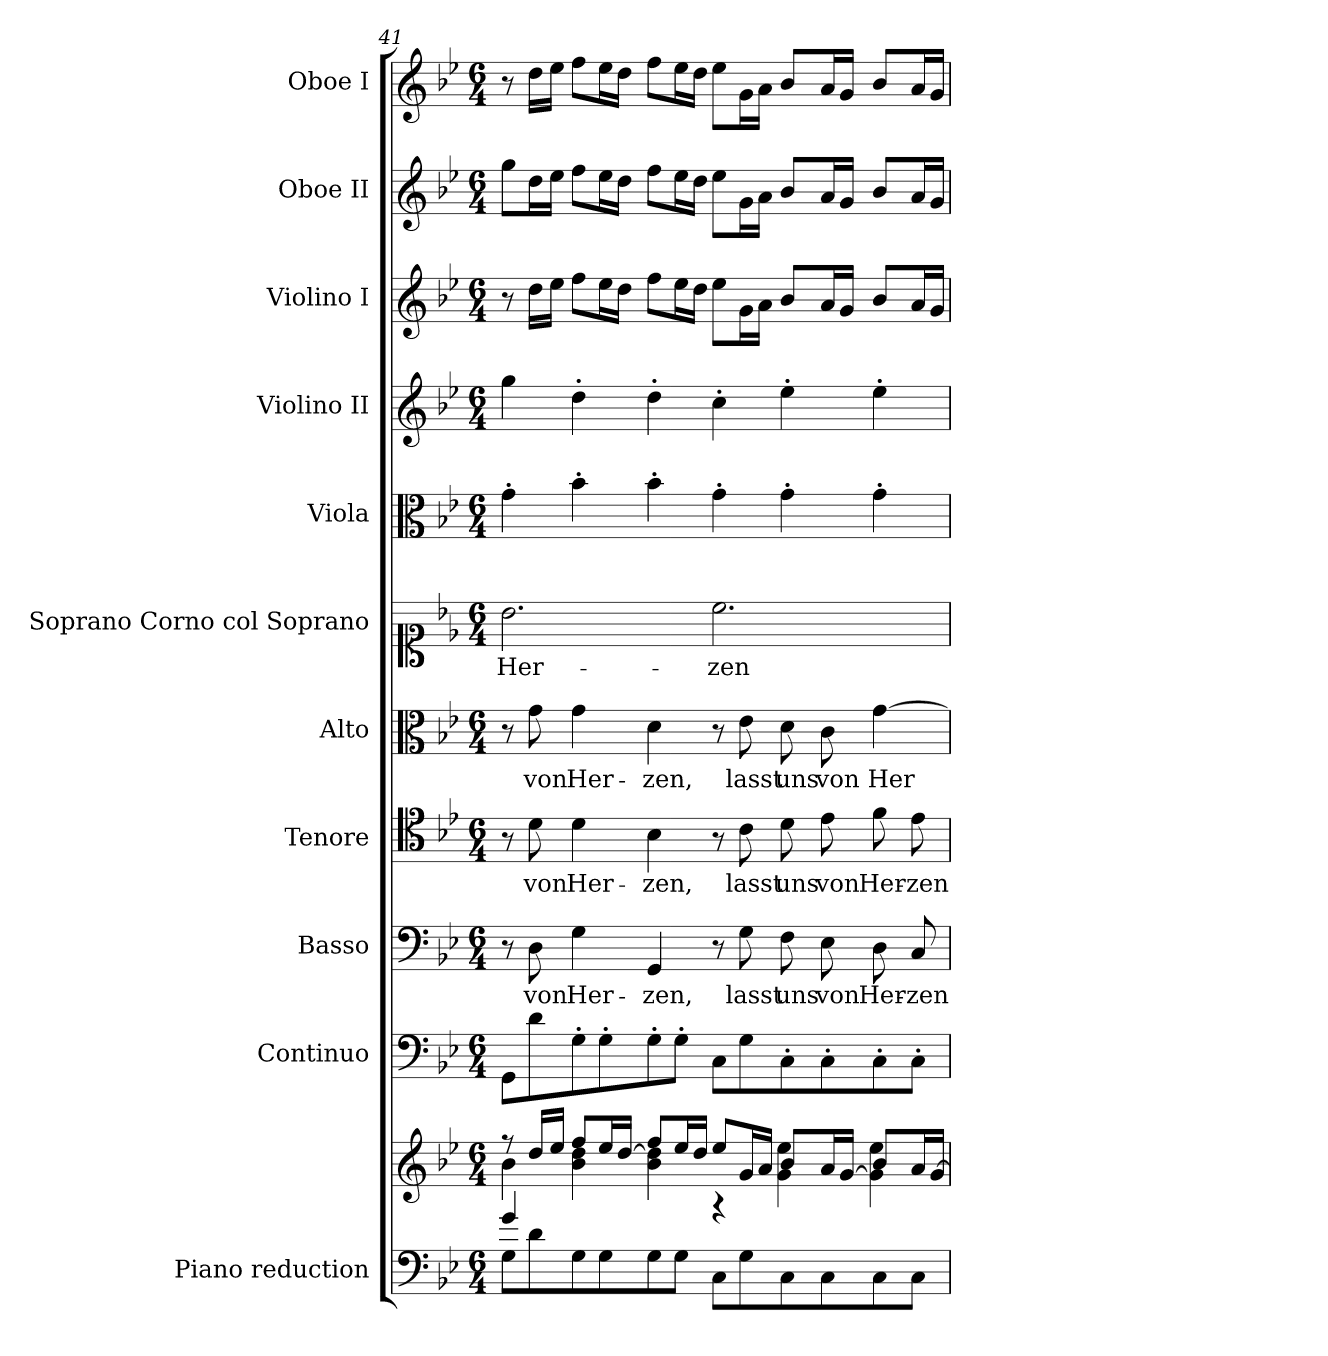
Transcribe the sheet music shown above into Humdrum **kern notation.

**kern	**kern	**kern	**kern	**text	**kern	**text	**kern	**text	**kern	**text	**kern	**kern	**kern	**kern	**kern
*part11	*part11	*part10	*part9	*part9	*part8	*part8	*part7	*part7	*part6	*part6	*part5	*part4	*part3	*part2	*part1
*staff12	*staff11	*staff10	*staff9	*staff9	*staff8	*staff8	*staff7	*staff7	*staff6	*staff6	*staff5	*staff4	*staff3	*staff2	*staff1
*I"Piano reduction	*	*I"Continuo	*I"Basso	*	*I"Tenore	*	*I"Alto	*	*I"Soprano Corno col Soprano	*	*I"Viola	*I"Violino II	*I"Violino I	*I"Oboe II	*I"Oboe I
*I'Pno	*	*	*	*	*	*	*	*	*	*	*I'Vla	*I'Vln	*I'Vln	*I'Ob	*I'Ob
*clefF4	*clefG2	*clefF4	*clefF4	*	*clefC4	*	*clefC3	*	*clefC1	*	*clefC3	*clefG2	*clefG2	*clefG2	*clefG2
*k[b-e-]	*k[b-e-]	*k[b-e-]	*k[b-e-]	*	*k[b-e-]	*	*k[b-e-]	*	*k[b-e-]	*	*k[b-e-]	*k[b-e-]	*k[b-e-]	*k[b-e-]	*k[b-e-]
*M6/4	*M6/4	*M6/4	*M6/4	*	*M6/4	*	*M6/4	*	*M6/4	*	*M6/4	*M6/4	*M6/4	*M6/4	*M6/4
=41	=41	=41	=41	=41	=41	=41	=41	=41	=41	=41	=41	=41	=41	=41	=41
*^	*^	*	*	*	*	*	*	*	*	*	*	*	*	*	*
!	!	!	!	!	!	!	!	!	!	!	!	!LO:LY:b	!	!	!	!	!
4g/	8G\L	8r	4b-\	8GG\L	8r	.	8r	.	8r	.	2.b-\	Her-	4g'\	4gg\	8r	8gg\L	8r
!	!	!	!	!	!	!LO:LY:b	!	!LO:LY:b	!	!LO:LY:b	!	!	!	!	!	!	!
.	8d\	16dd/LL	.	8d\	8D\	von	8d\	von	8g\	von	.	.	.	.	16dd\LL	16dd\L	16dd\LL
.	.	16ee-/JJ	.	.	.	.	.	.	.	.	.	.	.	.	16ee-\JJ	16ee-\JJ	16ee-\JJ
!	!	!	!	!	!	!LO:LY:b	!	!LO:LY:b	!	!LO:LY:b	!	!	!	!	!	!	!
2ryy	8G\	8ff/L	4b-\ 4dd\	8G'\	4G\	Her-	4d\	Her-	4g\	Her-	.	.	4b-'\	4dd'\	8ff\L	8ff\L	8ff\L
.	8G\	16ee-/L	.	8G'\	.	.	.	.	.	.	.	.	.	.	16ee-\L	16ee-\L	16ee-\L
.	.	[<16dd/JJ	.	.	.	.	.	.	.	.	.	.	.	.	16dd\JJ	16dd\JJ	16dd\JJ
!	!	!	!	!	!	!LO:LY:b	!	!LO:LY:b	!	!LO:LY:b	!	!	!	!	!	!	!
.	8G\	8ff/L	4b-\ 4dd\]	8G'\	4GG/	-zen,	4B-\	-zen,	4d\	-zen,	.	.	4b-'\	4dd'\	8ff\L	8ff\L	8ff\L
.	8G\J	16ee-/L	.	8G'\J	.	.	.	.	.	.	.	.	.	.	16ee-\L	16ee-\L	16ee-\L
.	.	16dd/JJ	.	.	.	.	.	.	.	.	.	.	.	.	16dd\JJ	16dd\JJ	16dd\JJ
!	!	!	!	!	!	!	!	!	!	!	!	!LO:LY:b	!	!	!	!	!
2.ryy	8C\L	8ee-/L	4r	8C\L	8r	.	8r	.	8r	.	2.cc\	-zen	4g'\	4cc'\	8ee-\L	8ee-\L	8ee-\L
!	!	!	!	!	!	!LO:LY:b	!	!LO:LY:b	!	!LO:LY:b	!	!	!	!	!	!	!
.	8G\	16g/L	.	8G\	8G\	lasst	8c\	lasst	8e-\	lasst	.	.	.	.	16g\L	16g\L	16g\L
.	.	16a/JJ	.	.	.	.	.	.	.	.	.	.	.	.	16a\JJ	16a\JJ	16a\JJ
!	!	!	!	!	!	!LO:LY:b	!	!LO:LY:b	!	!LO:LY:b	!	!	!	!	!	!	!
.	8C\	8b-/L	4g\ 4ee-\	8C'\	8F\	uns	8d\	uns	8d\	uns	.	.	4g'\	4ee-'\	8b-/L	8b-/L	8b-/L
!	!	!	!	!	!	!LO:LY:b	!	!LO:LY:b	!	!LO:LY:b	!	!	!	!	!	!	!
.	8C\	16a/L	.	8C'\	8E-\	von	8e-\	von	8c\	von	.	.	.	.	16a/L	16a/L	16a/L
.	.	[<16g/JJ	.	.	.	.	.	.	.	.	.	.	.	.	16g/JJ	16g/JJ	16g/JJ
!	!	!	!	!	!	!LO:LY:b	!	!LO:LY:b	!	!LO:LY:b	!	!	!	!	!	!	!
.	8C\	8b-/L	4g\] 4ee-\	8C'\	8D\	Her-	8f\	Her-	[4g\	Her-	.	.	4g'\	4ee-'\	8b-/L	8b-/L	8b-/L
!	!	!	!	!	!	!LO:LY:b	!	!LO:LY:b	!	!	!	!	!	!	!	!	!
.	8C\J	16a/L	.	8C'\J	8C/	-zen	8e-\	-zen	.	.	.	.	.	.	16a/L	16a/L	16a/L
.	.	[<16g/JJ	.	.	.	.	.	.	.	.	.	.	.	.	16g/JJ	16g/JJ	16g/JJ
*v	*v	*	*	*	*	*	*	*	*	*	*	*	*	*	*	*	*
*	*v	*v	*	*	*	*	*	*	*	*	*	*	*	*	*	*
=	=	=	=	=	=	=	=	=	=	=	=	=	=	=	=
*-	*-	*-	*-	*-	*-	*-	*-	*-	*-	*-	*-	*-	*-	*-	*-
